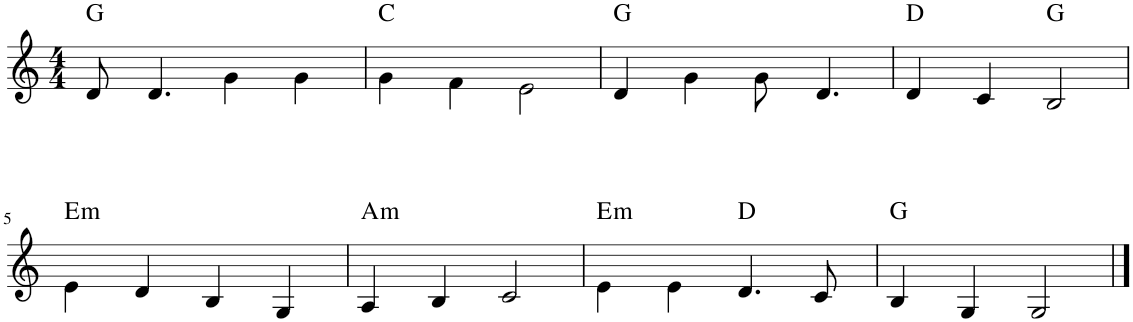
**kern	**harte
*part1	*part1
*staff1	*
*I"Choir	*
*I'Ch	*
*clefG2	*
*k[]	*
*M4/4	*
=1	=1
8d/	G:maj
4.d/	.
4g\	.
4g\	.
=2	=2
4g\	C:maj
4f\	.
2e\	.
=3	=3
4d/	G:maj
4g\	.
8g\	.
4.d/	.
=4	=4
4d/	D:maj
4c/	.
2B/	G:maj
!!LO:LB:g=z
=5	=5
!	!LO:H:kt=m
4e\	E:min
4d/	.
4B/	.
4G/	.
=6	=6
!	!LO:H:kt=m
4A/	A:min
4B/	.
2c/	.
=7	=7
!	!LO:H:kt=m
4e\	E:min
4e\	.
4.d/	D:maj
8c/	.
=8	=8
4B/	G:maj
4G/	.
2G/	.
==	==
*-	*-
